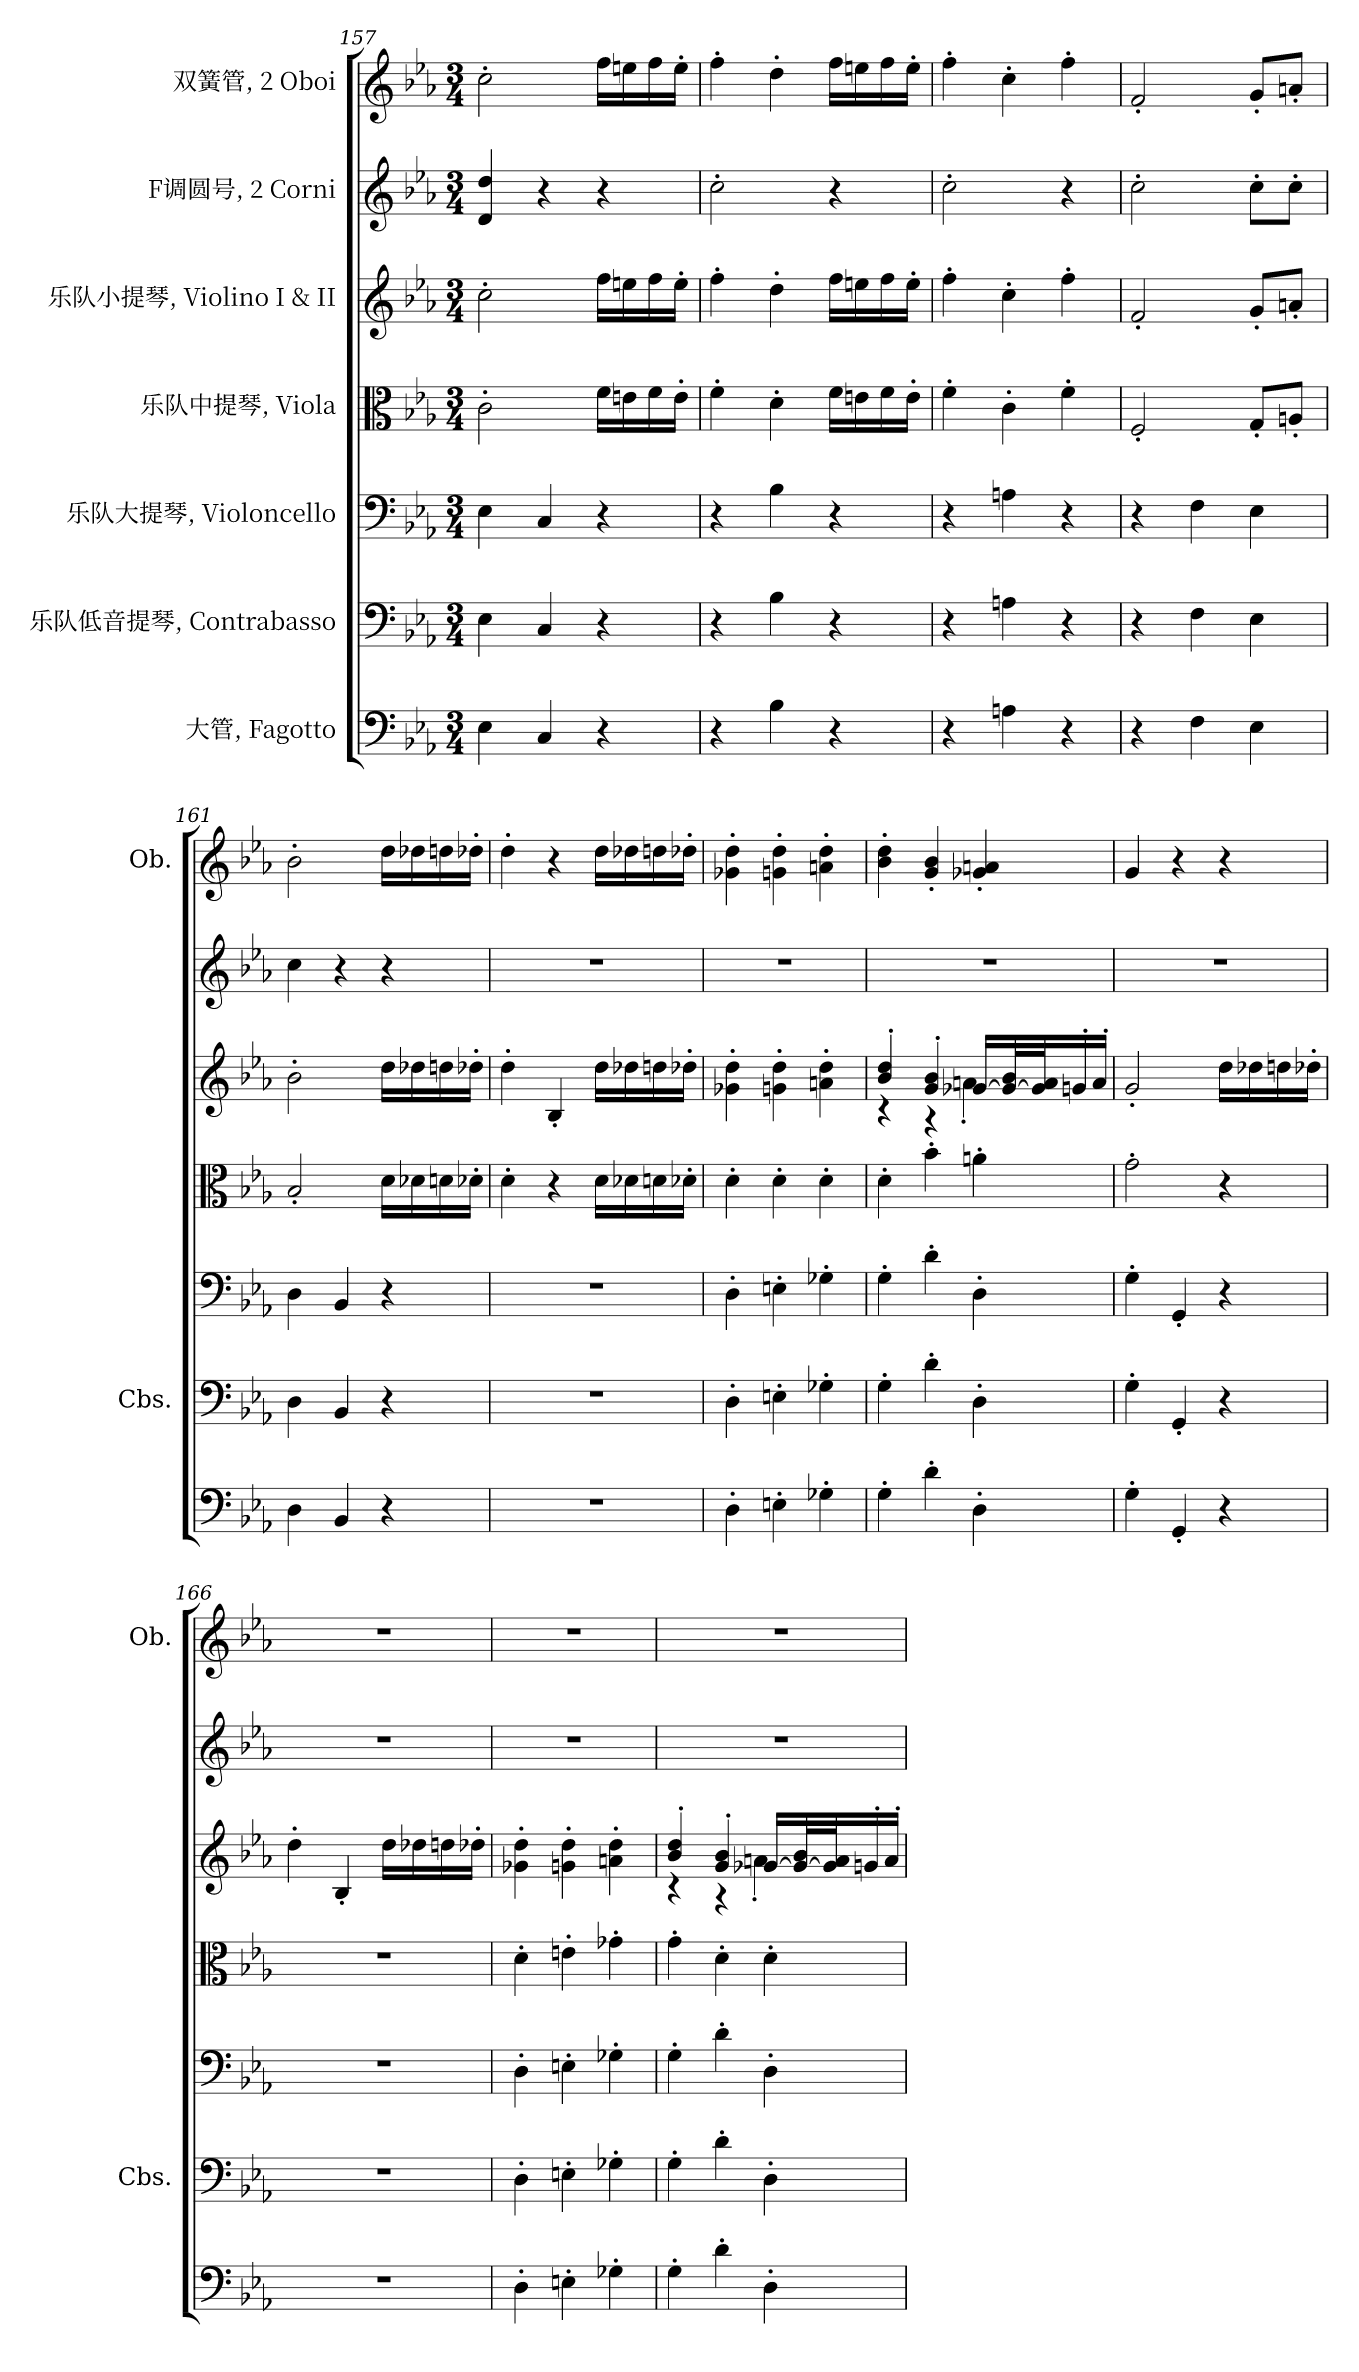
**kern	**kern	**kern	**kern	**kern	**kern	**kern
*part7	*part6	*part5	*part4	*part3	*part2	*part1
*staff7	*staff6	*staff5	*staff4	*staff3	*staff2	*staff1
*I"大管, Fagotto	*I"乐队低音提琴, Contrabasso	*I"乐队大提琴, Violoncello	*I"乐队中提琴, Viola	*I"乐队小提琴, Violino I &amp; II	*I"F调圆号, 2 Corni	*I"双簧管, 2 Oboi
*	*I'Cbs.	*	*	*	*	*I'Ob.
*clefF4	*clefF4	*clefF4	*clefC3	*clefG2	*clefG2	*clefG2
*	*ITrd7c12	*	*	*	*ITrd4c7	*
*k[b-e-a-]	*k[b-e-a-]	*k[b-e-a-]	*k[b-e-a-]	*k[b-e-a-]	*k[b-e-a-d-]	*k[b-e-a-]
*M3/4	*M3/4	*M3/4	*M3/4	*M3/4	*M3/4	*M3/4
=157	=157	=157	=157	=157	=157	=157
4E-\	4EE-\	4E-\	2c'\	2cc'\	4G/ 4g/	2cc'\
4C/	4CC/	4C/	.	.	4r	.
4r	4r	4r	16f\LL	16ff\LL	4r	16ff\LL
.	.	.	16en\	16een\	.	16een\
.	.	.	16f\	16ff\	.	16ff\
.	.	.	16e'\JJ	16ee'\JJ	.	16ee'\JJ
=158	=158	=158	=158	=158	=158	=158
4r	4r	4r	4f'\	4ff'\	2f'\	4ff'\
4B-\	4BB-\	4B-\	4d'\	4dd'\	.	4dd'\
4r	4r	4r	16f\LL	16ff\LL	4r	16ff\LL
.	.	.	16en\	16een\	.	16een\
.	.	.	16f\	16ff\	.	16ff\
.	.	.	16e'\JJ	16ee'\JJ	.	16ee'\JJ
=159	=159	=159	=159	=159	=159	=159
4r	4r	4r	4f'\	4ff'\	2f'\	4ff'\
4An\	4AAn\	4An\	4c'\	4cc'\	.	4cc'\
4r	4r	4r	4f'\	4ff'\	4r	4ff'\
!!LO:PB:g=z
=160	=160	=160	=160	=160	=160	=160
4r	4r	4r	2F'/	2f'/	2f'\	2f'/
4F\	4FF\	4F\	.	.	.	.
4E-\	4EE-\	4E-\	8G'/L	8g'/L	8f'\L	8g'/L
.	.	.	8An'/J	8an'/J	8f'\J	8an'/J
=161	=161	=161	=161	=161	=161	=161
4D\	4DD\	4D\	2B-'/	2b-'\	4f\	2b-'\
4BB-/	4BBB-/	4BB-/	.	.	4r	.
4r	4r	4r	16d\LL	16dd\LL	4r	16dd\LL
.	.	.	16d-X\	16dd-X\	.	16dd-X\
.	.	.	16dn\	16ddn\	.	16ddn\
.	.	.	16d-X'\JJ	16dd-X'\JJ	.	16dd-X'\JJ
=162	=162	=162	=162	=162	=162	=162
2.r	2.r	2.r	4d'\	4dd'\	2.r	4dd'\
.	.	.	4r	4B-'/	.	4r
.	.	.	16d\LL	16dd\LL	.	16dd\LL
.	.	.	16d-X\	16dd-X\	.	16dd-X\
.	.	.	16dn\	16ddn\	.	16ddn\
.	.	.	16d-X'\JJ	16dd-X'\JJ	.	16dd-X'\JJ
=163	=163	=163	=163	=163	=163	=163
4D'\	4DD'\	4D'\	4d'\	4g-X\' 4dd\'	2.r	4g-X\' 4dd\'
4En'\	4EEn'\	4En'\	4d'\	4gn\' 4dd\'	.	4gn\' 4dd\'
4G-X'\	4GG-X'\	4G-X'\	4d'\	4an\' 4dd\'	.	4an\' 4dd\'
=164	=164	=164	=164	=164	=164	=164
*	*	*	*	*^	*	*
4G'\	4GG'\	4G'\	4d'\	4b-/' 4dd/'	4r	2.r	4b-\' 4dd\'
4d'\	4D'\	4d'\	4b-'\	4g/' 4b-/'	4r	.	4g/' 4b-/'
4D'\	4DD'\	4D'\	4an'\	[16g-X/LL	4an'\	.	4g-X/' 4an/'
.	.	.	.	32g-/_ 32b-/L	.	.	.
.	.	.	.	32g-/] 32a/J	.	.	.
.	.	.	.	16gn'/	.	.	.
.	.	.	.	16a'/JJ	.	.	.
*	*	*	*	*v	*v	*	*
!!LO:PB:g=z
=165	=165	=165	=165	=165	=165	=165
4G'\	4GG'\	4G'\	2g'\	2g'/	2.r	4g/
4GG'/	4GGG'/	4GG'/	.	.	.	4r
4r	4r	4r	4r	16dd\LL	.	4r
.	.	.	.	16dd-X\	.	.
.	.	.	.	16ddn\	.	.
.	.	.	.	16dd-X'\JJ	.	.
=166	=166	=166	=166	=166	=166	=166
2.r	2.r	2.r	2.r	4dd'\	2.r	2.r
.	.	.	.	4B-'/	.	.
.	.	.	.	16dd\LL	.	.
.	.	.	.	16dd-X\	.	.
.	.	.	.	16ddn\	.	.
.	.	.	.	16dd-X'\JJ	.	.
=167	=167	=167	=167	=167	=167	=167
4D'\	4DD'\	4D'\	4d'\	4g-X\' 4dd\'	2.r	2.r
4En'\	4EEn'\	4En'\	4en'\	4gn\' 4dd\'	.	.
4G-X'\	4GG-X'\	4G-X'\	4g-X'\	4an\' 4dd\'	.	.
=168	=168	=168	=168	=168	=168	=168
*	*	*	*	*^	*	*
4G'\	4GG'\	4G'\	4g'\	4b-/' 4dd/'	4r	2.r	2.r
4d'\	4D'\	4d'\	4d'\	4g/' 4b-/'	4r	.	.
4D'\	4DD'\	4D'\	4d'\	[16g-X/LL	4an'\	.	.
.	.	.	.	32g-/_ 32b-/L	.	.	.
.	.	.	.	32g-/] 32a/J	.	.	.
.	.	.	.	16gn'/	.	.	.
.	.	.	.	16a'/JJ	.	.	.
*	*	*	*	*v	*v	*	*
=	=	=	=	=	=	=
*-	*-	*-	*-	*-	*-	*-
